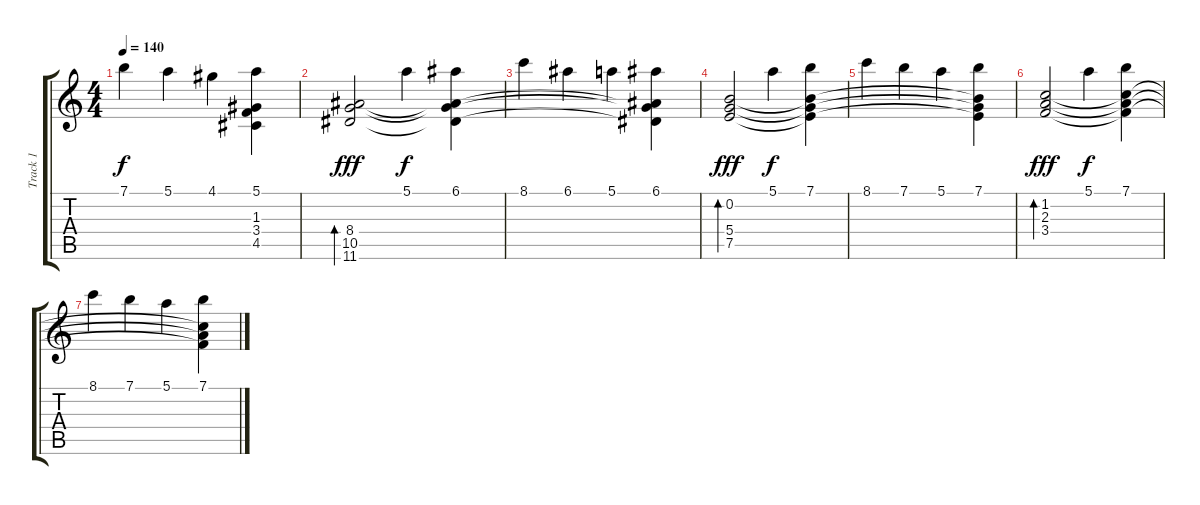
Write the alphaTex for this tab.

\track ("Track 1" "Track 1") {instrument electricguitarjazz}
\staff {score tabs}
\tuning (E4 B3 G3 D3 A2 E2) {hide}
\ts (4 4)
\tempo 140
\clef g2
\ks c
7.1.4{dy f} 5.1.4 4.1.4 (5.1 1.3{t} 3.4{t} 4.5{t}).4 |
(8.4 10.5 11.6).2{bd 480 dy fff} 5.1.4{dy f} (6.1 8.4{t} 10.5{t} 11.6{t}).4 |
8.1.4 6.1.4 5.1.4 (6.1 8.4{t} 10.5{t} 11.6{t}).4 |
(0.2 5.4 7.5).2{bd 480 dy fff} 5.1.4{dy f} (7.1 0.2{t} 5.4{t} 7.5{t}).4 |
8.1.4 7.1.4 5.1.4 (7.1 0.2{t} 5.4{t} 7.5{t}).4 |
(1.2 2.3 3.4).2{bd 480 dy fff} 5.1.4{dy f} (7.1 1.2{t} 2.3{t} 3.4{t}).4 |
8.1.4 7.1.4 5.1.4 (7.1 1.2{t} 2.3{t} 3.4{t}).4
